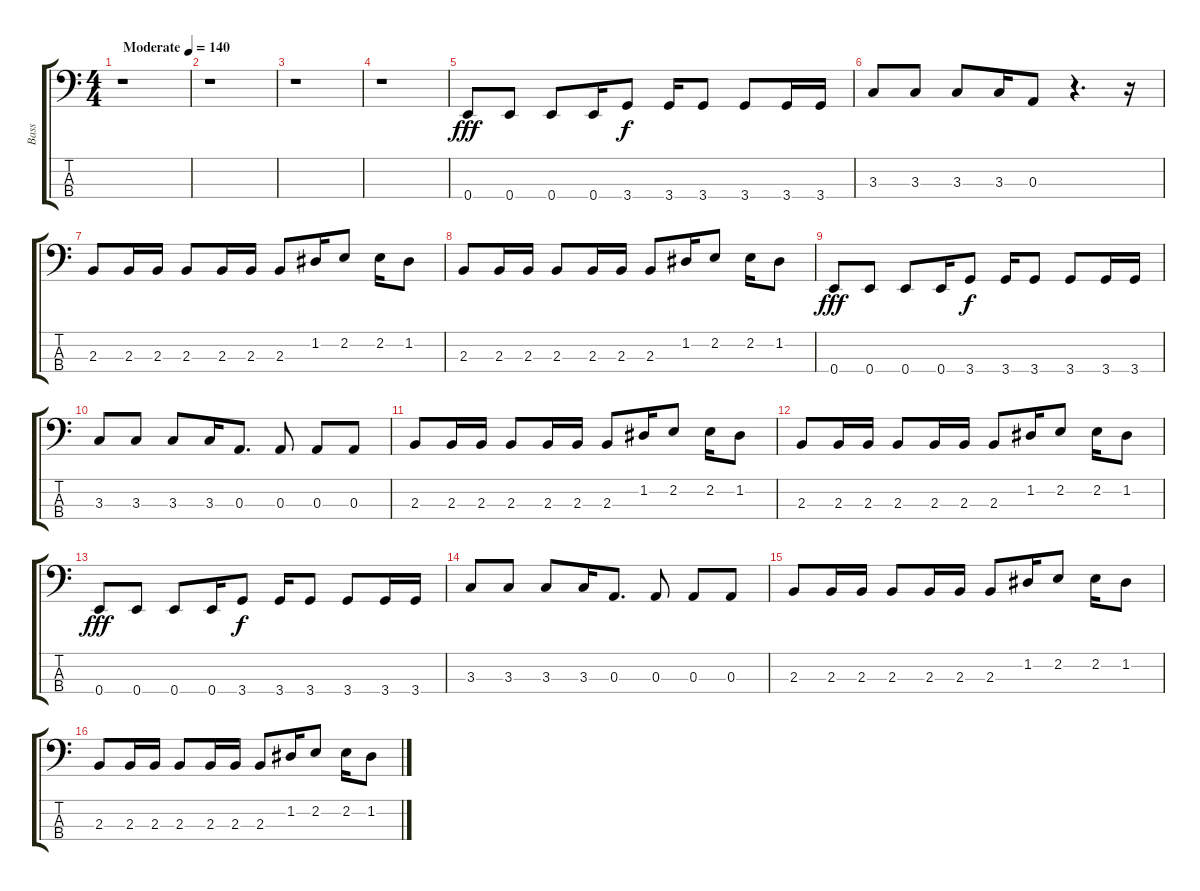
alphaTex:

\track ("Bass" "Bass") {instrument electricbasspick}
\staff {score tabs}
\tuning (G2 D2 A1 E1) {hide}
\ts (4 4)
\tempo (140 "Moderate")
\clef f4
\ks c
r.1{dy fff instrument electricbasspick} |
r.1 |
r.1 |
r.1 |
0.4.8 0.4.8 0.4.8 0.4.16 3.4.8{dy f} 3.4.16 3.4.8 3.4.8 3.4.16 3.4.16 |
3.3.8 3.3.8 3.3.8 3.3.16 0.3.8 r.4{d} r.16 |
2.3.8 2.3.16 2.3.16 2.3.8 2.3.16 2.3.16 2.3.8 1.2.16 2.2.8 2.2.16 1.2.8 |
2.3.8 2.3.16 2.3.16 2.3.8 2.3.16 2.3.16 2.3.8 1.2.16 2.2.8 2.2.16 1.2.8 |
0.4.8{dy fff} 0.4.8 0.4.8 0.4.16 3.4.8{dy f} 3.4.16 3.4.8 3.4.8 3.4.16 3.4.16 |
3.3.8 3.3.8 3.3.8 3.3.16 0.3.8{d} 0.3.8 0.3.8 0.3.8 |
2.3.8 2.3.16 2.3.16 2.3.8 2.3.16 2.3.16 2.3.8 1.2.16 2.2.8 2.2.16 1.2.8 |
2.3.8 2.3.16 2.3.16 2.3.8 2.3.16 2.3.16 2.3.8 1.2.16 2.2.8 2.2.16 1.2.8 |
0.4.8{dy fff} 0.4.8 0.4.8 0.4.16 3.4.8{dy f} 3.4.16 3.4.8 3.4.8 3.4.16 3.4.16 |
3.3.8 3.3.8 3.3.8 3.3.16 0.3.8{d} 0.3.8 0.3.8 0.3.8 |
2.3.8 2.3.16 2.3.16 2.3.8 2.3.16 2.3.16 2.3.8 1.2.16 2.2.8 2.2.16 1.2.8 |
2.3.8 2.3.16 2.3.16 2.3.8 2.3.16 2.3.16 2.3.8 1.2.16 2.2.8 2.2.16 1.2.8
